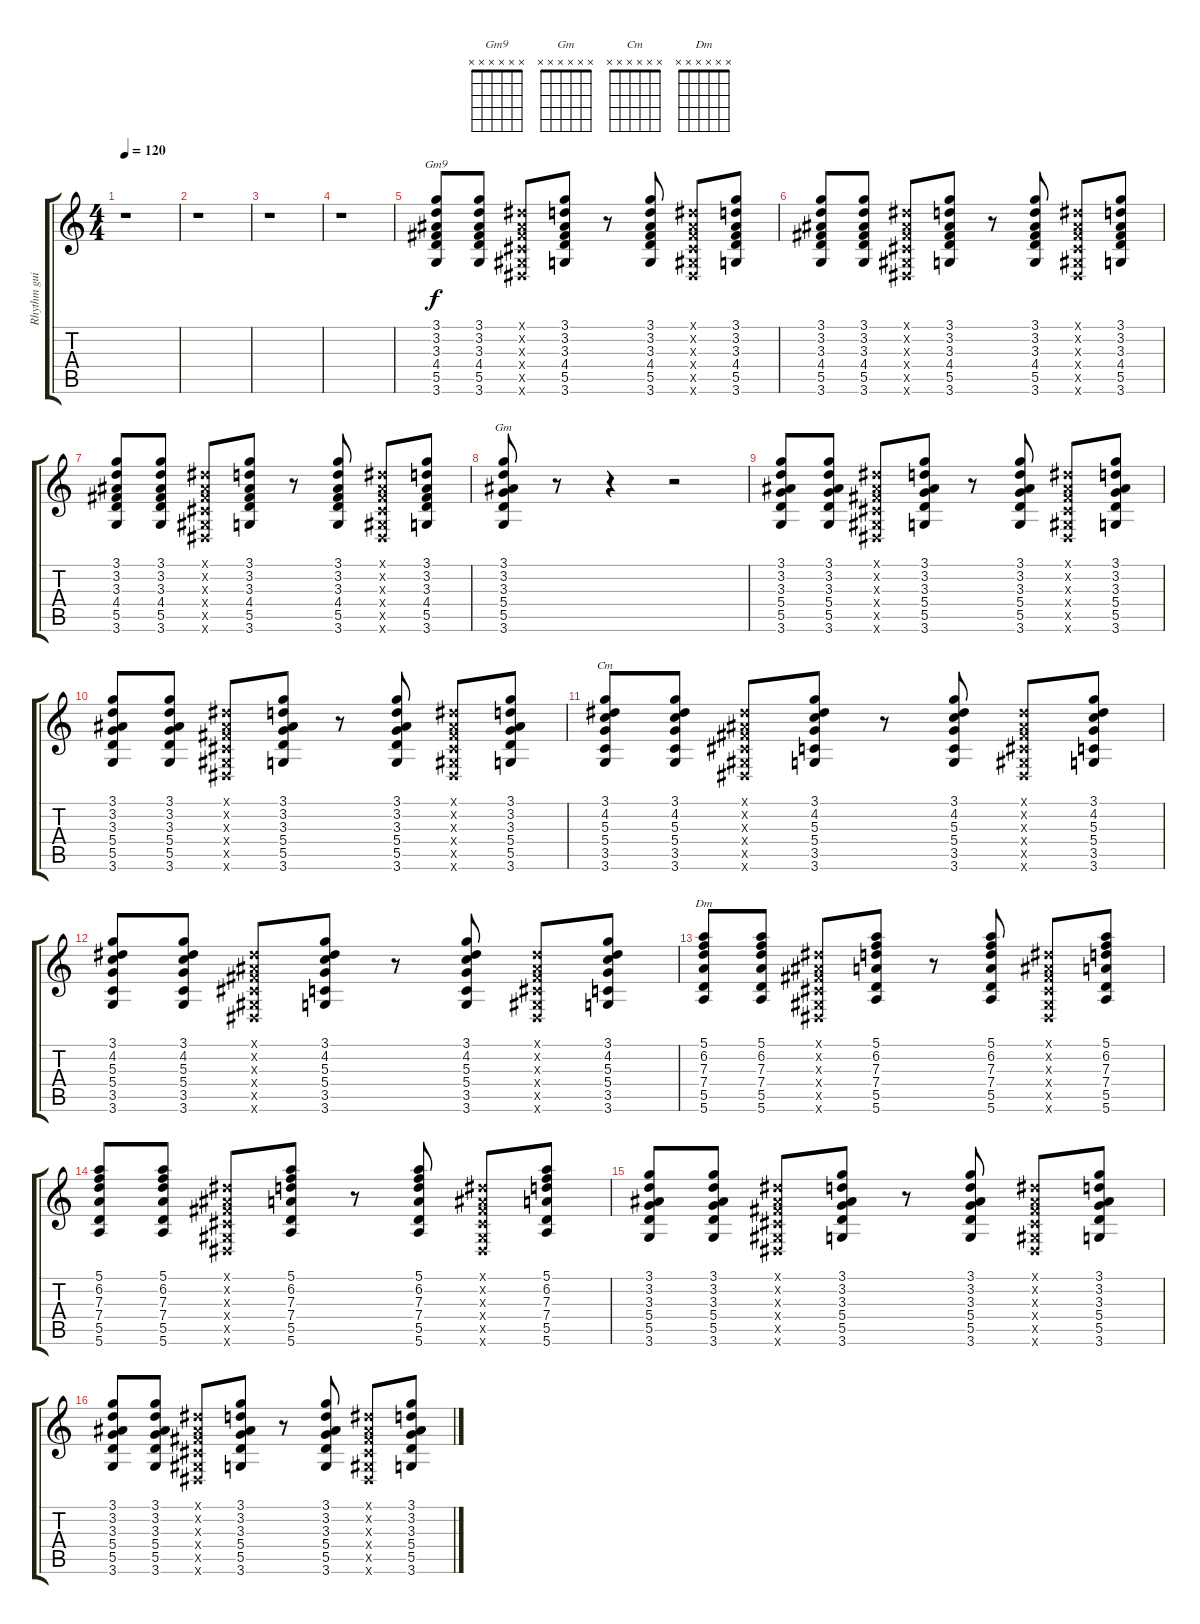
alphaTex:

\track ("Rhythm guitar" "Rhythm gui") {instrument acousticguitarsteel}
\staff {score tabs}
\tuning (E4 B3 G3 D3 A2 E2) {hide}
\chord ("Gm9" x x x x x x) {firstfret 0}
\chord ("Gm" x x x x x x) {firstfret 0}
\chord ("Cm" x x x x x x) {firstfret 0}
\chord ("Dm" x x x x x x) {firstfret 0}
\ts (4 4)
\tempo 120
\clef g2
\ks c
r.1{dy f instrument acousticguitarsteel} |
r.1 |
r.1 |
r.1 |
(3.1 3.2 3.3 4.4 5.5 3.6).8{ch "Gm9"} (3.1 3.2 3.3 4.4 5.5 3.6).8 (-1.1{x} -1.2{x} -1.3{x} -1.4{x} -1.5{x} -1.6{x}).8 (3.1 3.2 3.3 4.4 5.5 3.6).8 r.8 (3.1 3.2 3.3 4.4 5.5 3.6).8 (-1.1{x} -1.2{x} -1.3{x} -1.4{x} -1.5{x} -1.6{x}).8 (3.1 3.2 3.3 4.4 5.5 3.6).8 |
(3.1 3.2 3.3 4.4 5.5 3.6).8 (3.1 3.2 3.3 4.4 5.5 3.6).8 (-1.1{x} -1.2{x} -1.3{x} -1.4{x} -1.5{x} -1.6{x}).8 (3.1 3.2 3.3 4.4 5.5 3.6).8 r.8 (3.1 3.2 3.3 4.4 5.5 3.6).8 (-1.1{x} -1.2{x} -1.3{x} -1.4{x} -1.5{x} -1.6{x}).8 (3.1 3.2 3.3 4.4 5.5 3.6).8 |
(3.1 3.2 3.3 4.4 5.5 3.6).8 (3.1 3.2 3.3 4.4 5.5 3.6).8 (-1.1{x} -1.2{x} -1.3{x} -1.4{x} -1.5{x} -1.6{x}).8 (3.1 3.2 3.3 4.4 5.5 3.6).8 r.8 (3.1 3.2 3.3 4.4 5.5 3.6).8 (-1.1{x} -1.2{x} -1.3{x} -1.4{x} -1.5{x} -1.6{x}).8 (3.1 3.2 3.3 4.4 5.5 3.6).8 |
(3.1 3.2 3.3 5.4 5.5 3.6).8{ch "Gm"} r.8 r.4 r.2 |
(3.1 3.2 3.3 5.4 5.5 3.6).8 (3.1 3.2 3.3 5.4 5.5 3.6).8 (-1.1{x} -1.2{x} -1.3{x} -1.4{x} -1.5{x} -1.6{x}).8 (3.1 3.2 3.3 5.4 5.5 3.6).8 r.8 (3.1 3.2 3.3 5.4 5.5 3.6).8 (-1.1{x} -1.2{x} -1.3{x} -1.4{x} -1.5{x} -1.6{x}).8 (3.1 3.2 3.3 5.4 5.5 3.6).8 |
(3.1 3.2 3.3 5.4 5.5 3.6).8 (3.1 3.2 3.3 5.4 5.5 3.6).8 (-1.1{x} -1.2{x} -1.3{x} -1.4{x} -1.5{x} -1.6{x}).8 (3.1 3.2 3.3 5.4 5.5 3.6).8 r.8 (3.1 3.2 3.3 5.4 5.5 3.6).8 (-1.1{x} -1.2{x} -1.3{x} -1.4{x} -1.5{x} -1.6{x}).8 (3.1 3.2 3.3 5.4 5.5 3.6).8 |
(3.1 4.2 5.3 5.4 3.5 3.6).8{ch "Cm"} (3.1 4.2 5.3 5.4 3.5 3.6).8 (-1.1{x} -1.2{x} -1.3{x} -1.4{x} -1.5{x} -1.6{x}).8 (3.1 4.2 5.3 5.4 3.5 3.6).8 r.8 (3.1 4.2 5.3 5.4 3.5 3.6).8 (-1.1{x} -1.2{x} -1.3{x} -1.4{x} -1.5{x} -1.6{x}).8 (3.1 4.2 5.3 5.4 3.5 3.6).8 |
(3.1 4.2 5.3 5.4 3.5 3.6).8 (3.1 4.2 5.3 5.4 3.5 3.6).8 (-1.1{x} -1.2{x} -1.3{x} -1.4{x} -1.5{x} -1.6{x}).8 (3.1 4.2 5.3 5.4 3.5 3.6).8 r.8 (3.1 4.2 5.3 5.4 3.5 3.6).8 (-1.1{x} -1.2{x} -1.3{x} -1.4{x} -1.5{x} -1.6{x}).8 (3.1 4.2 5.3 5.4 3.5 3.6).8 |
(5.1 6.2 7.3 7.4 5.5 5.6).8{ch "Dm"} (5.1 6.2 7.3 7.4 5.5 5.6).8 (-1.1{x} -1.2{x} -1.3{x} -1.4{x} -1.5{x} -1.6{x}).8 (5.1 6.2 7.3 7.4 5.5 5.6).8 r.8 (5.1 6.2 7.3 7.4 5.5 5.6).8 (-1.1{x} -1.2{x} -1.3{x} -1.4{x} -1.5{x} -1.6{x}).8 (5.1 6.2 7.3 7.4 5.5 5.6).8 |
(5.1 6.2 7.3 7.4 5.5 5.6).8 (5.1 6.2 7.3 7.4 5.5 5.6).8 (-1.1{x} -1.2{x} -1.3{x} -1.4{x} -1.5{x} -1.6{x}).8 (5.1 6.2 7.3 7.4 5.5 5.6).8 r.8 (5.1 6.2 7.3 7.4 5.5 5.6).8 (-1.1{x} -1.2{x} -1.3{x} -1.4{x} -1.5{x} -1.6{x}).8 (5.1 6.2 7.3 7.4 5.5 5.6).8 |
(3.1 3.2 3.3 5.4 5.5 3.6).8 (3.1 3.2 3.3 5.4 5.5 3.6).8 (-1.1{x} -1.2{x} -1.3{x} -1.4{x} -1.5{x} -1.6{x}).8 (3.1 3.2 3.3 5.4 5.5 3.6).8 r.8 (3.1 3.2 3.3 5.4 5.5 3.6).8 (-1.1{x} -1.2{x} -1.3{x} -1.4{x} -1.5{x} -1.6{x}).8 (3.1 3.2 3.3 5.4 5.5 3.6).8 |
(3.1 3.2 3.3 5.4 5.5 3.6).8 (3.1 3.2 3.3 5.4 5.5 3.6).8 (-1.1{x} -1.2{x} -1.3{x} -1.4{x} -1.5{x} -1.6{x}).8 (3.1 3.2 3.3 5.4 5.5 3.6).8 r.8 (3.1 3.2 3.3 5.4 5.5 3.6).8 (-1.1{x} -1.2{x} -1.3{x} -1.4{x} -1.5{x} -1.6{x}).8 (3.1 3.2 3.3 5.4 5.5 3.6).8
